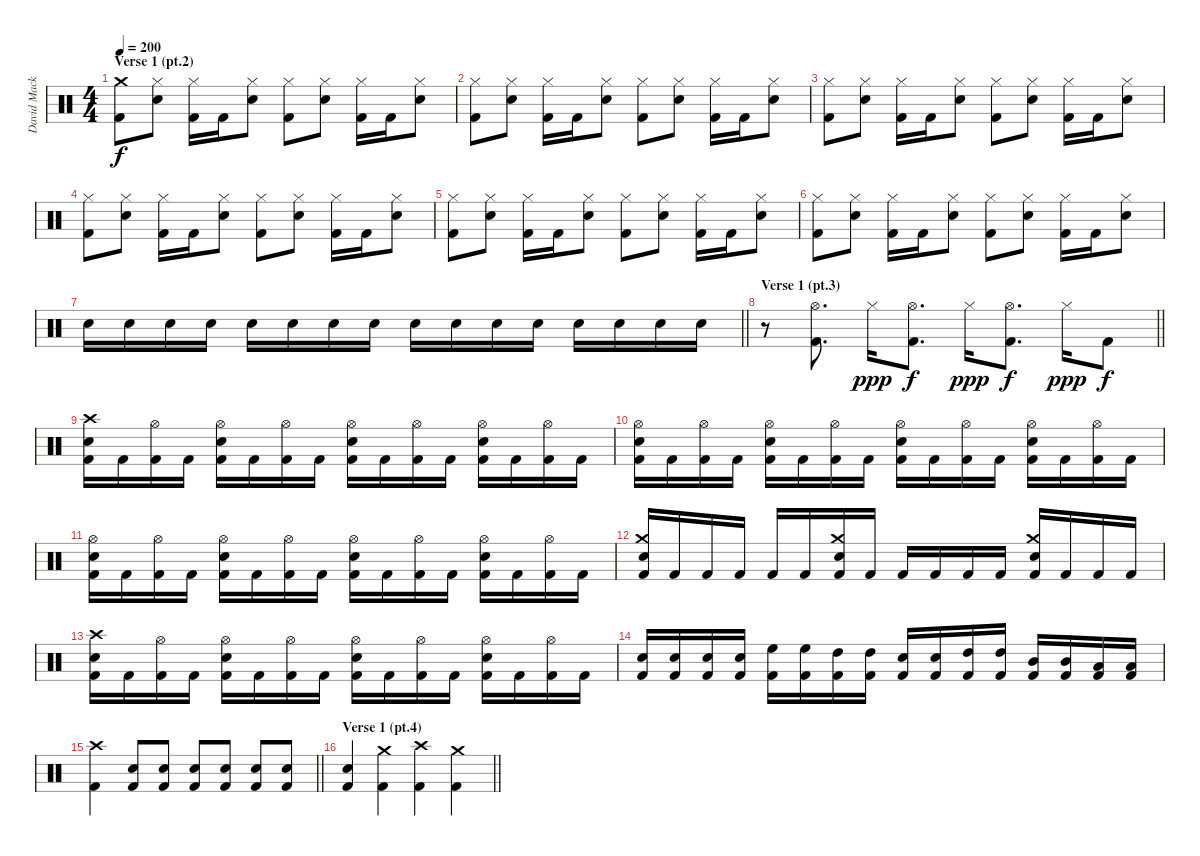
\track ("David Mackintosh (Drums)" "David Mack") {instrument percussion}
\staff {score}
\articulation defaults
\ts (4 4)
\section ("" "Verse 1 (pt.2)")
\tempo 200
\clef neutral
\ks aminor
("Kick (hit) 2" "Crash medium (hit)").8{dy f} ("Snare (hit) 2" "Hi-Hat (closed)").8 ("Kick (hit) 2" "Hi-Hat (closed)").16 "Kick (hit) 2".16 ("Snare (hit) 2" "Hi-Hat (closed)").8 ("Kick (hit) 2" "Hi-Hat (closed)").8 ("Snare (hit) 2" "Hi-Hat (closed)").8 ("Kick (hit) 2" "Hi-Hat (closed)").16 "Kick (hit) 2".16 ("Snare (hit) 2" "Hi-Hat (closed)").8 |
("Kick (hit) 2" "Hi-Hat (closed)").8 ("Snare (hit) 2" "Hi-Hat (closed)").8 ("Kick (hit) 2" "Hi-Hat (closed)").16 "Kick (hit) 2".16 ("Snare (hit) 2" "Hi-Hat (closed)").8 ("Kick (hit) 2" "Hi-Hat (closed)").8 ("Snare (hit) 2" "Hi-Hat (closed)").8 ("Kick (hit) 2" "Hi-Hat (closed)").16 "Kick (hit) 2".16 ("Snare (hit) 2" "Hi-Hat (closed)").8 |
("Kick (hit) 2" "Hi-Hat (closed)").8 ("Snare (hit) 2" "Hi-Hat (closed)").8 ("Kick (hit) 2" "Hi-Hat (closed)").16 "Kick (hit) 2".16 ("Snare (hit) 2" "Hi-Hat (closed)").8 ("Kick (hit) 2" "Hi-Hat (closed)").8 ("Snare (hit) 2" "Hi-Hat (closed)").8 ("Kick (hit) 2" "Hi-Hat (closed)").16 "Kick (hit) 2".16 ("Snare (hit) 2" "Hi-Hat (closed)").8 |
("Kick (hit) 2" "Hi-Hat (closed)").8 ("Snare (hit) 2" "Hi-Hat (closed)").8 ("Kick (hit) 2" "Hi-Hat (closed)").16 "Kick (hit) 2".16 ("Snare (hit) 2" "Hi-Hat (closed)").8 ("Kick (hit) 2" "Hi-Hat (closed)").8 ("Snare (hit) 2" "Hi-Hat (closed)").8 ("Kick (hit) 2" "Hi-Hat (closed)").16 "Kick (hit) 2".16 ("Snare (hit) 2" "Hi-Hat (closed)").8 |
("Kick (hit) 2" "Hi-Hat (closed)").8 ("Snare (hit) 2" "Hi-Hat (closed)").8 ("Kick (hit) 2" "Hi-Hat (closed)").16 "Kick (hit) 2".16 ("Snare (hit) 2" "Hi-Hat (closed)").8 ("Kick (hit) 2" "Hi-Hat (closed)").8 ("Snare (hit) 2" "Hi-Hat (closed)").8 ("Kick (hit) 2" "Hi-Hat (closed)").16 "Kick (hit) 2".16 ("Snare (hit) 2" "Hi-Hat (closed)").8 |
("Kick (hit) 2" "Hi-Hat (closed)").8 ("Snare (hit) 2" "Hi-Hat (closed)").8 ("Kick (hit) 2" "Hi-Hat (closed)").16 "Kick (hit) 2".16 ("Snare (hit) 2" "Hi-Hat (closed)").8 ("Kick (hit) 2" "Hi-Hat (closed)").8 ("Snare (hit) 2" "Hi-Hat (closed)").8 ("Kick (hit) 2" "Hi-Hat (closed)").16 "Kick (hit) 2".16 ("Snare (hit) 2" "Hi-Hat (closed)").8 |
\barLineRight lightlight "Snare (hit) 2".16 "Snare (hit) 2".16 "Snare (hit) 2".16 "Snare (hit) 2".16 "Snare (hit) 2".16 "Snare (hit) 2".16 "Snare (hit) 2".16 "Snare (hit) 2".16 "Snare (hit) 2".16 "Snare (hit) 2".16 "Snare (hit) 2".16 "Snare (hit) 2".16 "Snare (hit) 2".16 "Snare (hit) 2".16 "Snare (hit) 2".16 "Snare (hit) 2".16
|
\section ("" "Verse 1 (pt.3)")
\barLineRight lightlight
r.8 ("Kick (hit) 2" "Hi-Hat (open)").8{d} "Hi-Hat (closed)".16{dy ppp} ("Kick (hit) 2" "Hi-Hat (open)").8{d dy f} "Hi-Hat (closed)".16{dy ppp} ("Kick (hit) 2" "Hi-Hat (open)").8{d dy f} "Hi-Hat (closed)".16{dy ppp} "Kick (hit) 2".8{dy f} |
("Kick (hit) 2" "Snare (hit) 2" "Crash high (hit)").16 "Kick (hit) 2".16 ("Kick (hit) 2" "Hi-Hat (open)").16 "Kick (hit) 2".16 ("Kick (hit) 2" "Snare (hit) 2" "Hi-Hat (open)").16 "Kick (hit) 2".16 ("Kick (hit) 2" "Hi-Hat (open)").16 "Kick (hit) 2".16 ("Kick (hit) 2" "Snare (hit) 2" "Hi-Hat (open)").16 "Kick (hit) 2".16 ("Kick (hit) 2" "Hi-Hat (open)").16 "Kick (hit) 2".16 ("Kick (hit) 2" "Snare (hit) 2" "Hi-Hat (open)").16 "Kick (hit) 2".16 ("Kick (hit) 2" "Hi-Hat (open)").16 "Kick (hit) 2".16 |
("Kick (hit) 2" "Snare (hit) 2" "Hi-Hat (open)").16 "Kick (hit) 2".16 ("Kick (hit) 2" "Hi-Hat (open)").16 "Kick (hit) 2".16 ("Kick (hit) 2" "Snare (hit) 2" "Hi-Hat (open)").16 "Kick (hit) 2".16 ("Kick (hit) 2" "Hi-Hat (open)").16 "Kick (hit) 2".16 ("Kick (hit) 2" "Snare (hit) 2" "Hi-Hat (open)").16 "Kick (hit) 2".16 ("Kick (hit) 2" "Hi-Hat (open)").16 "Kick (hit) 2".16 ("Kick (hit) 2" "Snare (hit) 2" "Hi-Hat (open)").16 "Kick (hit) 2".16 ("Kick (hit) 2" "Hi-Hat (open)").16 "Kick (hit) 2".16 |
("Kick (hit) 2" "Snare (hit) 2" "Hi-Hat (open)").16 "Kick (hit) 2".16 ("Kick (hit) 2" "Hi-Hat (open)").16 "Kick (hit) 2".16 ("Kick (hit) 2" "Snare (hit) 2" "Hi-Hat (open)").16 "Kick (hit) 2".16 ("Kick (hit) 2" "Hi-Hat (open)").16 "Kick (hit) 2".16 ("Kick (hit) 2" "Snare (hit) 2" "Hi-Hat (open)").16 "Kick (hit) 2".16 ("Kick (hit) 2" "Hi-Hat (open)").16 "Kick (hit) 2".16 ("Kick (hit) 2" "Snare (hit) 2" "Hi-Hat (open)").16 "Kick (hit) 2".16 ("Kick (hit) 2" "Hi-Hat (open)").16 "Kick (hit) 2".16 |
("Kick (hit) 2" "Snare (hit) 2" "Crash medium (hit)").16 "Kick (hit) 2".16 "Kick (hit) 2".16 "Kick (hit) 2".16 "Kick (hit) 2".16 "Kick (hit) 2".16 ("Kick (hit) 2" "Snare (hit) 2" "Crash medium (hit)").16 "Kick (hit) 2".16 "Kick (hit) 2".16 "Kick (hit) 2".16 "Kick (hit) 2".16 "Kick (hit) 2".16 ("Kick (hit) 2" "Snare (hit) 2" "Crash medium (hit)").16 "Kick (hit) 2".16 "Kick (hit) 2".16 "Kick (hit) 2".16 |
("Kick (hit) 2" "Snare (hit) 2" "Crash high (hit)").16 "Kick (hit) 2".16 ("Kick (hit) 2" "Hi-Hat (open)").16 "Kick (hit) 2".16 ("Kick (hit) 2" "Snare (hit) 2" "Hi-Hat (open)").16 "Kick (hit) 2".16 ("Kick (hit) 2" "Hi-Hat (open)").16 "Kick (hit) 2".16 ("Kick (hit) 2" "Snare (hit) 2" "Hi-Hat (open)").16 "Kick (hit) 2".16 ("Kick (hit) 2" "Hi-Hat (open)").16 "Kick (hit) 2".16 ("Kick (hit) 2" "Snare (hit) 2" "Hi-Hat (open)").16 "Kick (hit) 2".16 ("Kick (hit) 2" "Hi-Hat (open)").16 "Kick (hit) 2".16 |
("Kick (hit) 2" "Snare (hit) 2").16 ("Kick (hit) 2" "Snare (hit) 2").16 ("Kick (hit) 2" "Snare (hit) 2").16 ("Kick (hit) 2" "Snare (hit) 2").16 ("Kick (hit) 2" "High Floor Tom (hit)").16 ("Kick (hit) 2" "High Floor Tom (hit)").16 ("Kick (hit) 2" "High Tom (hit)").16 ("Kick (hit) 2" "High Tom (hit)").16 ("Kick (hit) 2" "Snare (hit) 2").16 ("Kick (hit) 2" "Snare (hit) 2").16 ("Kick (hit) 2" "High Tom (hit)").16 ("Kick (hit) 2" "High Tom (hit)").16 ("Kick (hit) 2" "Mid Tom (hit)").16 ("Kick (hit) 2" "Mid Tom (hit)").16 ("Kick (hit) 2" "Low Tom (hit)").16 ("Kick (hit) 2" "Low Tom (hit)").16 |
\barLineRight lightlight
("Kick (hit) 2" "Crash high (hit)").4 ("Kick (hit) 2" "Snare (hit) 2").8 ("Kick (hit) 2" "Snare (hit) 2").8 ("Kick (hit) 2" "Snare (hit) 2").8 ("Kick (hit) 2" "Snare (hit) 2").8 ("Kick (hit) 2" "Snare (hit) 2").8 ("Kick (hit) 2" "Snare (hit) 2").8 |
\section ("" "Verse 1 (pt.4)")
\barLineRight lightlight
("Kick (hit) 2" "Snare (hit) 2").4 ("Kick (hit) 2" "Crash medium (hit)").4 ("Kick (hit) 2" "Crash high (hit)").4 ("Kick (hit) 2" "Crash medium (hit)").4
